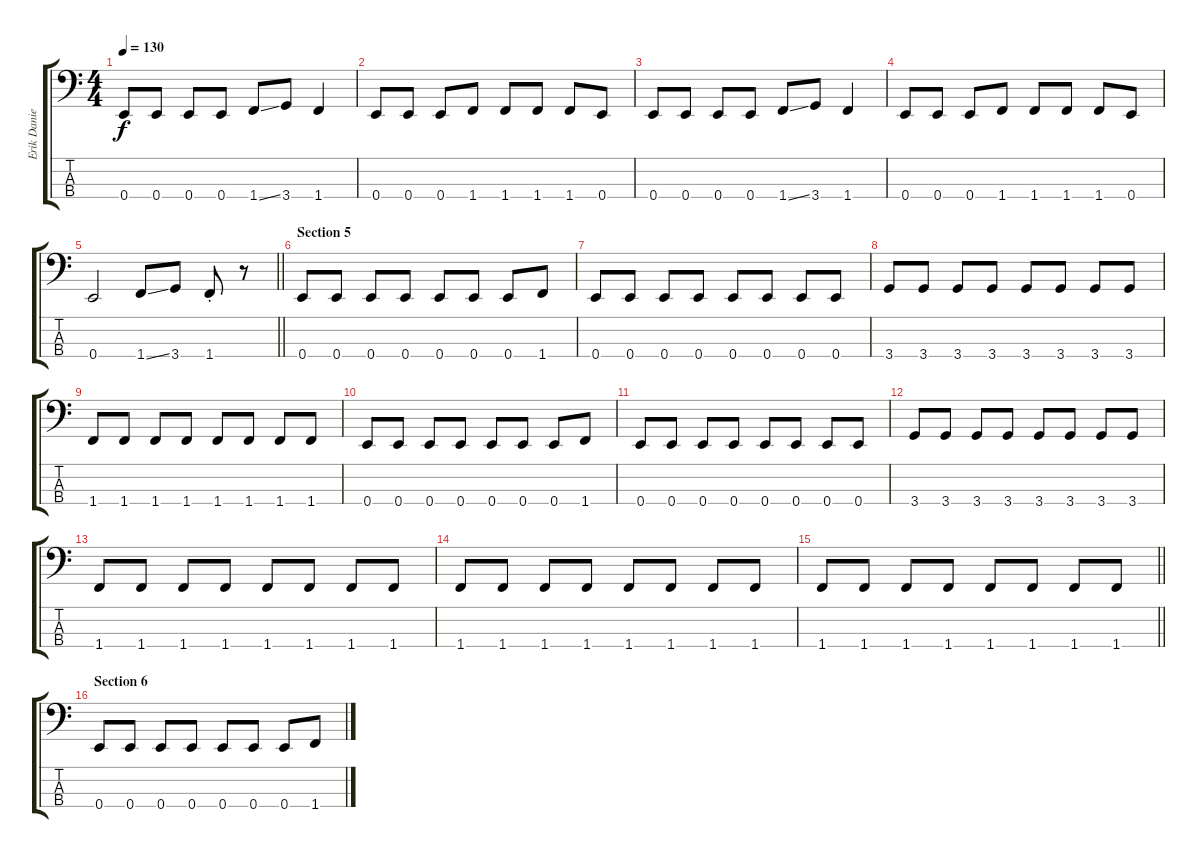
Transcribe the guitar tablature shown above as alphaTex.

\track ("Erik Danielsson" "Erik Danie") {instrument electricbasspick}
\staff {score tabs}
\tuning (G2 D2 A1 E1) {hide}
\ts (4 4)
\tempo 130
\clef f4
\ks c
0.4.8{dy f} 0.4.8 0.4.8 0.4.8 1.4{ss}.8 3.4.8 1.4.4 |
0.4.8 0.4.8 0.4.8 1.4.8 1.4.8 1.4.8 1.4.8 0.4.8 |
0.4.8 0.4.8 0.4.8 0.4.8 1.4{ss}.8 3.4.8 1.4.4 |
0.4.8 0.4.8 0.4.8 1.4.8 1.4.8 1.4.8 1.4.8 0.4.8 |
\barLineRight lightlight
0.4.2 1.4{ss}.8 3.4.8 1.4{st}.8 r.8 |
\section ("" "Section 5")
0.4.8 0.4.8 0.4.8 0.4.8 0.4.8 0.4.8 0.4.8 1.4.8 |
0.4.8 0.4.8 0.4.8 0.4.8 0.4.8 0.4.8 0.4.8 0.4.8 |
3.4.8 3.4.8 3.4.8 3.4.8 3.4.8 3.4.8 3.4.8 3.4.8 |
1.4.8 1.4.8 1.4.8 1.4.8 1.4.8 1.4.8 1.4.8 1.4.8 |
0.4.8 0.4.8 0.4.8 0.4.8 0.4.8 0.4.8 0.4.8 1.4.8 |
0.4.8 0.4.8 0.4.8 0.4.8 0.4.8 0.4.8 0.4.8 0.4.8 |
3.4.8 3.4.8 3.4.8 3.4.8 3.4.8 3.4.8 3.4.8 3.4.8 |
1.4.8 1.4.8 1.4.8 1.4.8 1.4.8 1.4.8 1.4.8 1.4.8 |
1.4.8 1.4.8 1.4.8 1.4.8 1.4.8 1.4.8 1.4.8 1.4.8 |
\barLineRight lightlight
1.4.8 1.4.8 1.4.8 1.4.8 1.4.8 1.4.8 1.4.8 1.4.8 |
\section ("" "Section 6")
0.4.8 0.4.8 0.4.8 0.4.8 0.4.8 0.4.8 0.4.8 1.4.8
